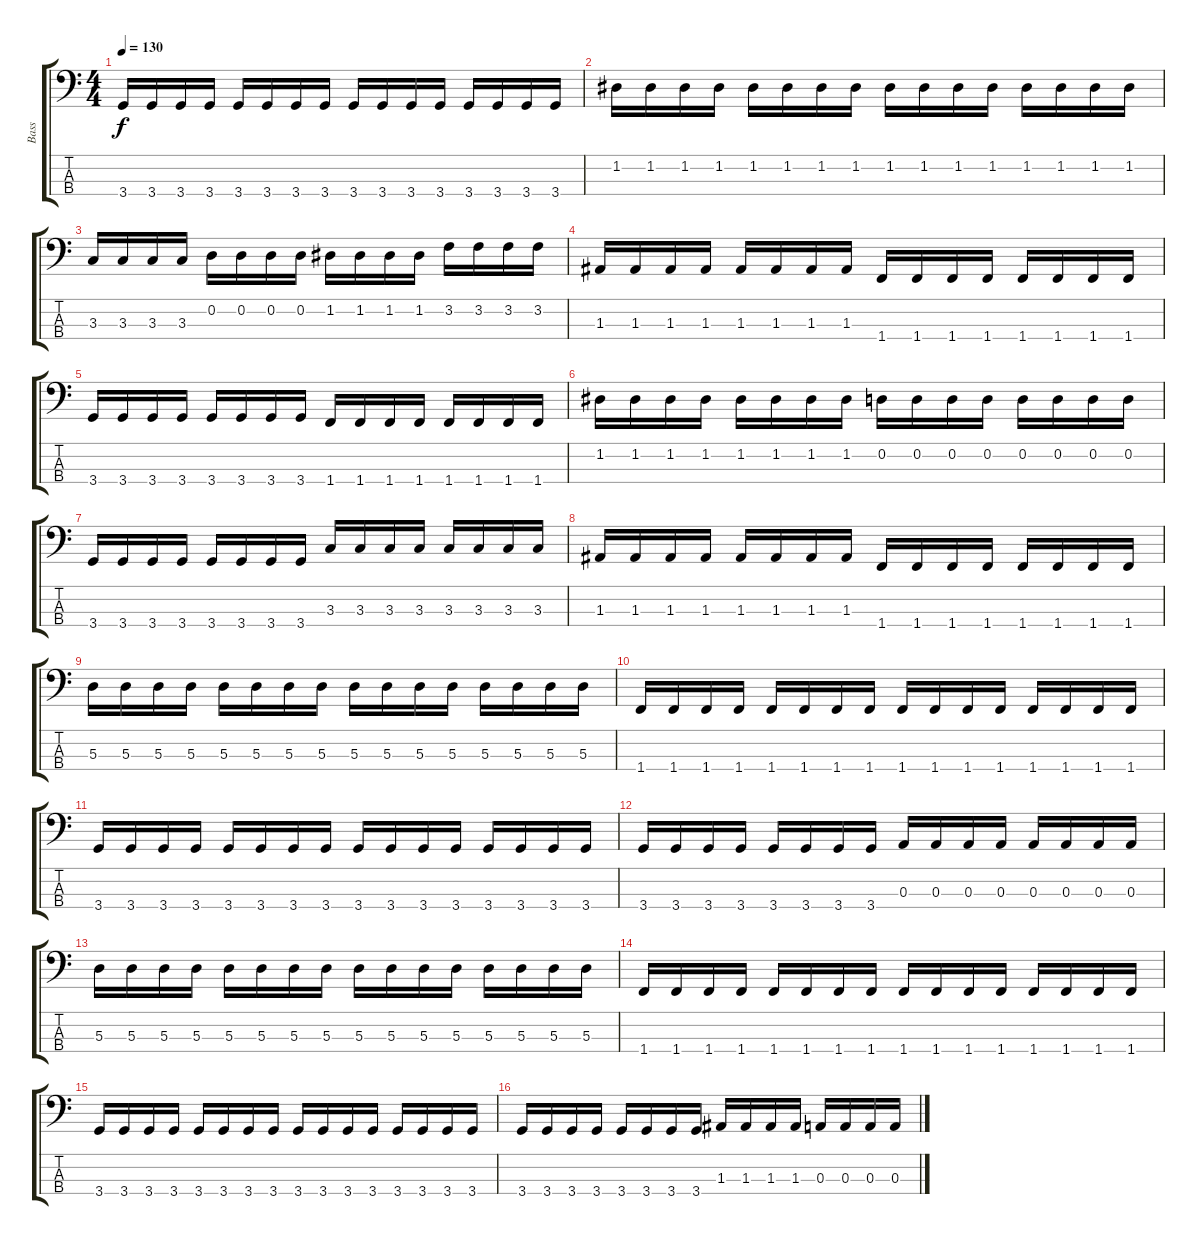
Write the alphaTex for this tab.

\track ("Bass" "Bass") {instrument electricbassfinger}
\staff {score tabs}
\tuning (G2 D2 A1 E1) {hide}
\ts (4 4)
\tempo 130
\clef f4
\ks c
3.4.16{dy f} 3.4.16 3.4.16 3.4.16 3.4.16 3.4.16 3.4.16 3.4.16 3.4.16 3.4.16 3.4.16 3.4.16 3.4.16 3.4.16 3.4.16 3.4.16 |
1.2.16 1.2.16 1.2.16 1.2.16 1.2.16 1.2.16 1.2.16 1.2.16 1.2.16 1.2.16 1.2.16 1.2.16 1.2.16 1.2.16 1.2.16 1.2.16 |
3.3.16 3.3.16 3.3.16 3.3.16 0.2.16 0.2.16 0.2.16 0.2.16 1.2.16 1.2.16 1.2.16 1.2.16 3.2.16 3.2.16 3.2.16 3.2.16 |
1.3.16 1.3.16 1.3.16 1.3.16 1.3.16 1.3.16 1.3.16 1.3.16 1.4.16 1.4.16 1.4.16 1.4.16 1.4.16 1.4.16 1.4.16 1.4.16 |
3.4.16 3.4.16 3.4.16 3.4.16 3.4.16 3.4.16 3.4.16 3.4.16 1.4.16 1.4.16 1.4.16 1.4.16 1.4.16 1.4.16 1.4.16 1.4.16 |
1.2.16 1.2.16 1.2.16 1.2.16 1.2.16 1.2.16 1.2.16 1.2.16 0.2.16 0.2.16 0.2.16 0.2.16 0.2.16 0.2.16 0.2.16 0.2.16 |
3.4.16 3.4.16 3.4.16 3.4.16 3.4.16 3.4.16 3.4.16 3.4.16 3.3.16 3.3.16 3.3.16 3.3.16 3.3.16 3.3.16 3.3.16 3.3.16 |
1.3.16 1.3.16 1.3.16 1.3.16 1.3.16 1.3.16 1.3.16 1.3.16 1.4.16 1.4.16 1.4.16 1.4.16 1.4.16 1.4.16 1.4.16 1.4.16 |
5.3.16 5.3.16 5.3.16 5.3.16 5.3.16 5.3.16 5.3.16 5.3.16 5.3.16 5.3.16 5.3.16 5.3.16 5.3.16 5.3.16 5.3.16 5.3.16 |
1.4.16 1.4.16 1.4.16 1.4.16 1.4.16 1.4.16 1.4.16 1.4.16 1.4.16 1.4.16 1.4.16 1.4.16 1.4.16 1.4.16 1.4.16 1.4.16 |
3.4.16 3.4.16 3.4.16 3.4.16 3.4.16 3.4.16 3.4.16 3.4.16 3.4.16 3.4.16 3.4.16 3.4.16 3.4.16 3.4.16 3.4.16 3.4.16 |
3.4.16 3.4.16 3.4.16 3.4.16 3.4.16 3.4.16 3.4.16 3.4.16 0.3.16 0.3.16 0.3.16 0.3.16 0.3.16 0.3.16 0.3.16 0.3.16 |
5.3.16 5.3.16 5.3.16 5.3.16 5.3.16 5.3.16 5.3.16 5.3.16 5.3.16 5.3.16 5.3.16 5.3.16 5.3.16 5.3.16 5.3.16 5.3.16 |
1.4.16 1.4.16 1.4.16 1.4.16 1.4.16 1.4.16 1.4.16 1.4.16 1.4.16 1.4.16 1.4.16 1.4.16 1.4.16 1.4.16 1.4.16 1.4.16 |
3.4.16 3.4.16 3.4.16 3.4.16 3.4.16 3.4.16 3.4.16 3.4.16 3.4.16 3.4.16 3.4.16 3.4.16 3.4.16 3.4.16 3.4.16 3.4.16 |
3.4.16 3.4.16 3.4.16 3.4.16 3.4.16 3.4.16 3.4.16 3.4.16 1.3.16 1.3.16 1.3.16 1.3.16 0.3.16 0.3.16 0.3.16 0.3.16
